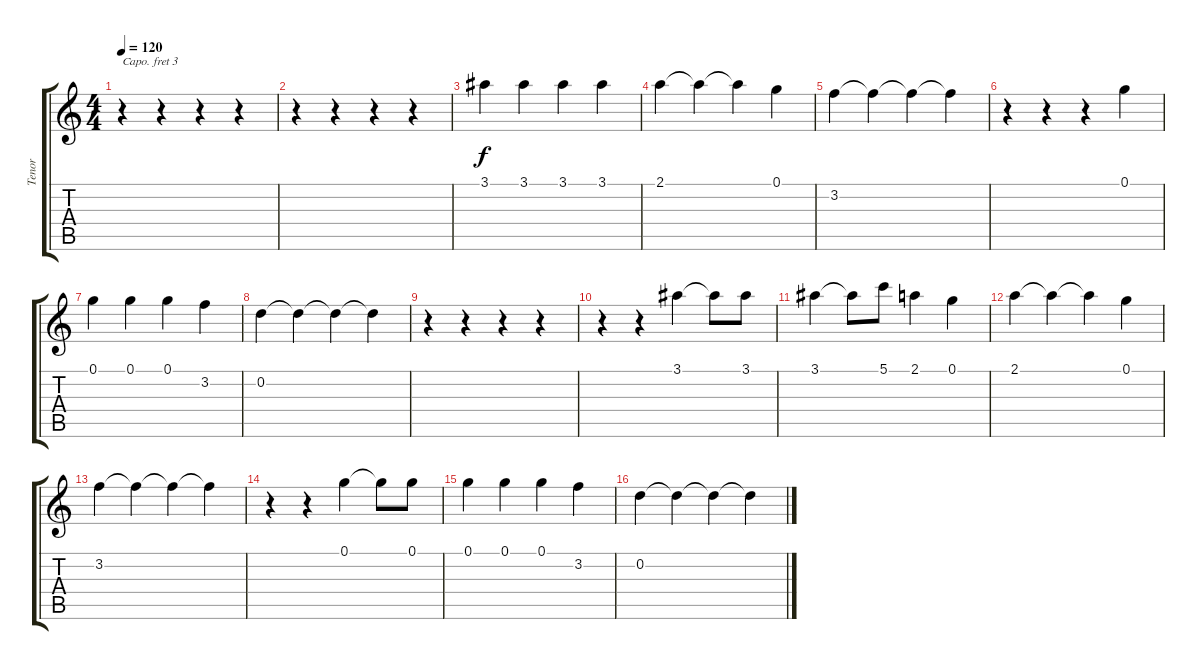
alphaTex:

\track ("Tenor" "Tenor") {instrument acousticguitarsteel}
\staff {score tabs}
\capo 3
\tuning (E4 B3 G3 D3 A2 E2) {hide}
\ts (4 4)
\tempo 120
\clef g2
\ks c
r.4{dy f} r.4 r.4 r.4 |
r.4 r.4 r.4 r.4 |
3.1.4 3.1.4 3.1.4 3.1.4 |
2.1.4 2.1{t}.4 2.1{t}.4 0.1.4 |
3.2.4 3.2{t}.4 3.2{t}.4 3.2{t}.4 |
r.4 r.4 r.4 0.1.4 |
0.1.4 0.1.4 0.1.4 3.2.4 |
0.2.4 0.2{t}.4 0.2{t}.4 0.2{t}.4 |
r.4 r.4 r.4 r.4 |
r.4 r.4 3.1.4 3.1{t}.8 3.1.8 |
3.1.4 3.1{t}.8 5.1.8 2.1.4 0.1.4 |
2.1.4 2.1{t}.4 2.1{t}.4 0.1.4 |
3.2.4 3.2{t}.4 3.2{t}.4 3.2{t}.4 |
r.4 r.4 0.1.4 0.1{t}.8 0.1.8 |
0.1.4 0.1.4 0.1.4 3.2.4 |
0.2.4 0.2{t}.4 0.2{t}.4 0.2{t}.4
